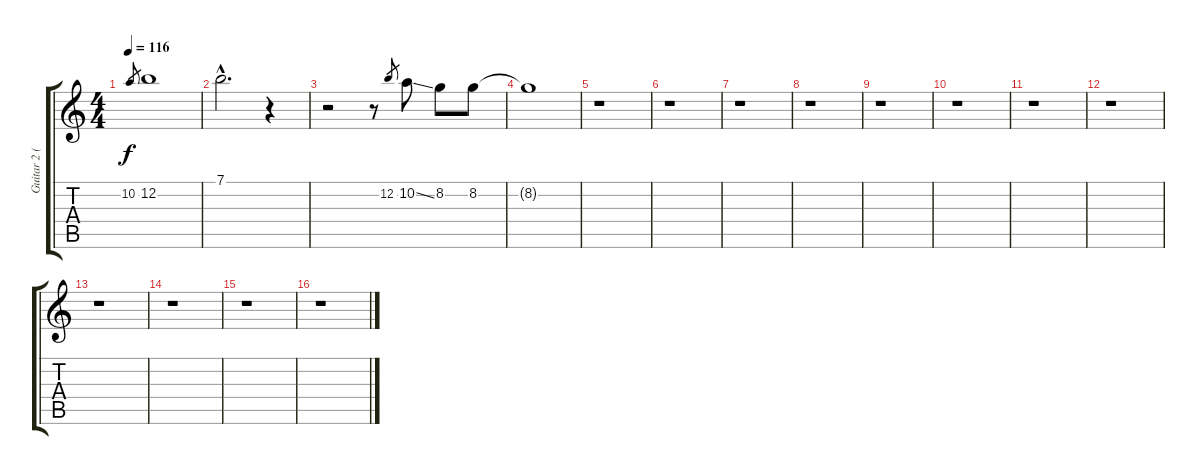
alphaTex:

\track ("Guitar 2 (Intro/Solo)" "Guitar 2 (") {instrument electricguitarclean}
\staff {score tabs}
\tuning (E4 B3 G3 D3 A2 E2) {hide}
\ts (4 4)
\tempo 116
\clef g2
\ks c
10.2.8{gr dy f instrument electricguitarclean} 12.2.1 |
7.1{hac}.2{d} r.4 |
r.2 r.8 12.2.8{gr} 10.2{ss}.8 8.2.8 8.2.8 |
8.2{t}.1 |
r.1 |
r.1 |
r.1 |
r.1 |
r.1 |
r.1 |
r.1 |
r.1 |
r.1 |
r.1 |
r.1 |
r.1
